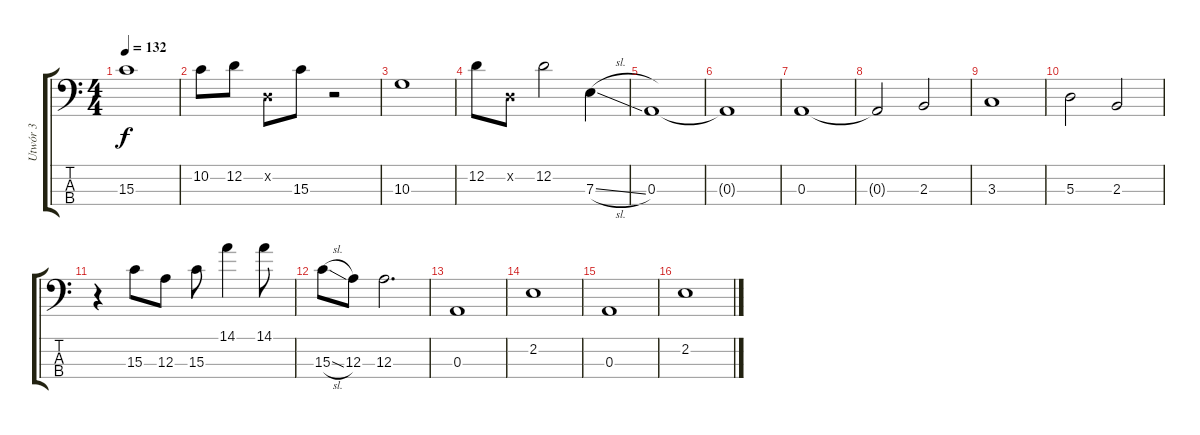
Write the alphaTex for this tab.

\track ("Utwór 3" "Utwór 3") {instrument electricbassfinger}
\staff {score tabs}
\tuning (G2 D2 A1 E1) {hide}
\ts (4 4)
\tempo 132
\clef f4
\ks c
15.3.1{dy f} |
10.2.8 12.2.8 0.2{x}.8 15.3.8 r.2 |
10.3.1 |
12.2.8 0.2{x}.8 12.2.2 7.3{sl}.4 |
0.3.1 |
0.3{t}.1 |
0.3.1 |
0.3{t}.2 2.3.2 |
3.3.1 |
5.3.2 2.3.2 |
r.4 15.3.8 12.3.8 15.3.8 14.1.4 14.1.8 |
15.3{sl}.8 12.3.8 12.3.2{d} |
0.3.1 |
2.2.1 |
0.3.1 |
2.2.1
